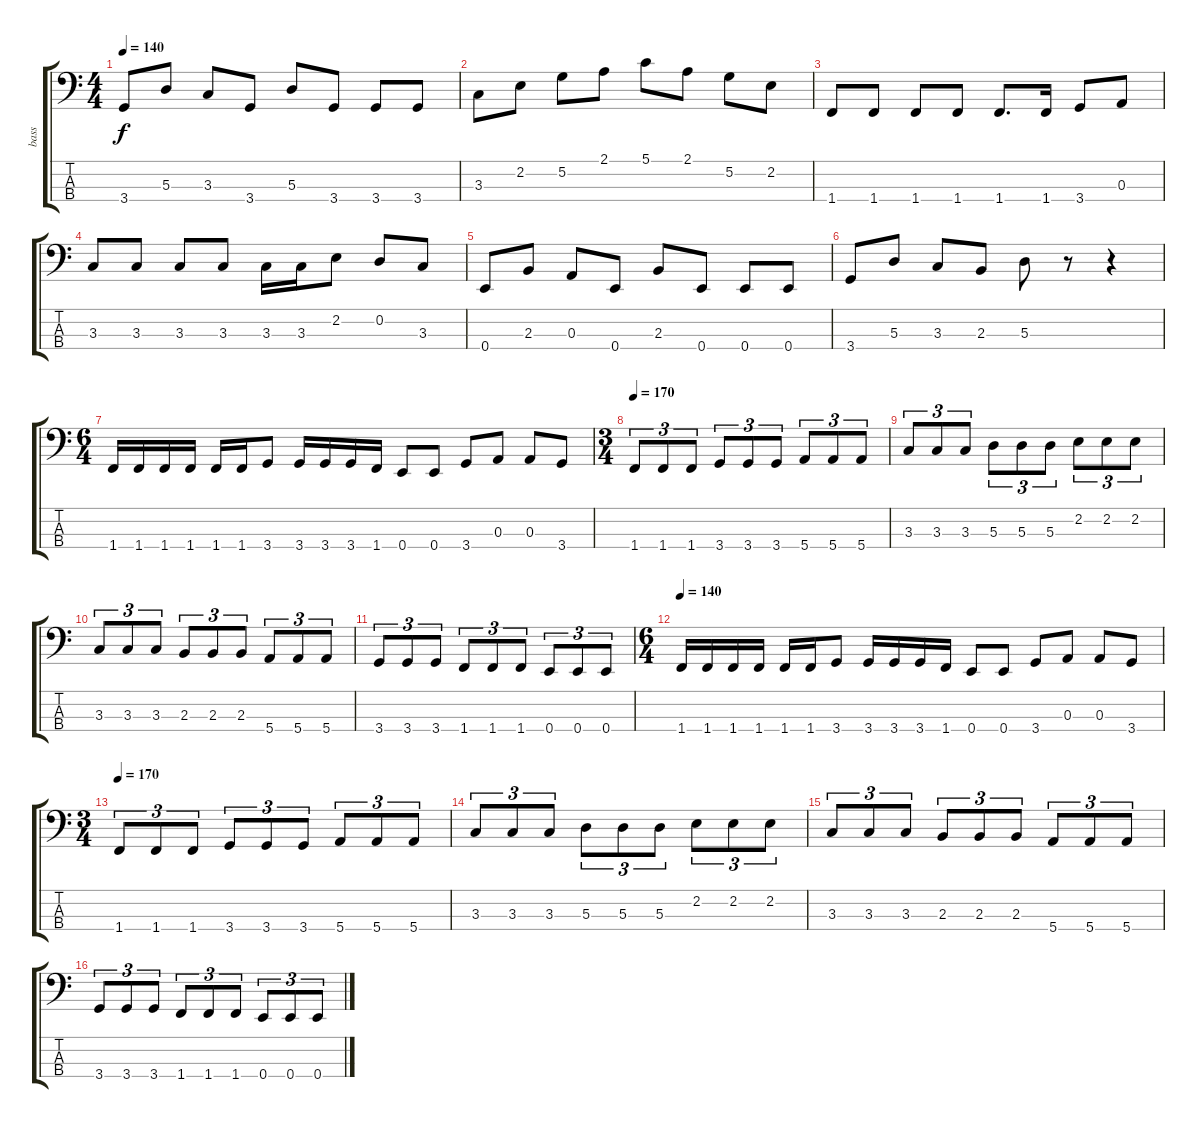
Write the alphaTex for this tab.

\track ("bass" "bass") {instrument electricbassfinger}
\staff {score tabs}
\tuning (G2 D2 A1 E1) {hide}
\ts (4 4)
\tempo 140
\clef f4
\ks c
3.4.8{dy f} 5.3.8 3.3.8 3.4.8 5.3.8 3.4.8 3.4.8 3.4.8 |
3.3.8 2.2.8 5.2.8 2.1.8 5.1.8 2.1.8 5.2.8 2.2.8 |
1.4.8 1.4.8 1.4.8 1.4.8 1.4.8{d} 1.4.16 3.4.8 0.3.8 |
3.3.8 3.3.8 3.3.8 3.3.8 3.3.16 3.3.16 2.2.8 0.2.8 3.3.8 |
0.4.8 2.3.8 0.3.8 0.4.8 2.3.8 0.4.8 0.4.8 0.4.8 |
3.4.8 5.3.8 3.3.8 2.3.8 5.3.8 r.8 r.4 |
\ts (6 4)
1.4.16 1.4.16 1.4.16 1.4.16 1.4.16 1.4.16 3.4.8 3.4.16 3.4.16 3.4.16 1.4.16 0.4.8 0.4.8 3.4.8 0.3.8 0.3.8 3.4.8 |
\ts (3 4)
\tempo 170
1.4.8{tu (3 2)} 1.4.8{tu (3 2)} 1.4.8{tu (3 2)} 3.4.8{tu (3 2)} 3.4.8{tu (3 2)} 3.4.8{tu (3 2)} 5.4.8{tu (3 2)} 5.4.8{tu (3 2)} 5.4.8{tu (3 2)} |
3.3.8{tu (3 2)} 3.3.8{tu (3 2)} 3.3.8{tu (3 2)} 5.3.8{tu (3 2)} 5.3.8{tu (3 2)} 5.3.8{tu (3 2)} 2.2.8{tu (3 2)} 2.2.8{tu (3 2)} 2.2.8{tu (3 2)} |
3.3.8{tu (3 2)} 3.3.8{tu (3 2)} 3.3.8{tu (3 2)} 2.3.8{tu (3 2)} 2.3.8{tu (3 2)} 2.3.8{tu (3 2)} 5.4.8{tu (3 2)} 5.4.8{tu (3 2)} 5.4.8{tu (3 2)} |
3.4.8{tu (3 2)} 3.4.8{tu (3 2)} 3.4.8{tu (3 2)} 1.4.8{tu (3 2)} 1.4.8{tu (3 2)} 1.4.8{tu (3 2)} 0.4.8{tu (3 2)} 0.4.8{tu (3 2)} 0.4.8{tu (3 2)} |
\ts (6 4)
\tempo 140
1.4.16 1.4.16 1.4.16 1.4.16 1.4.16 1.4.16 3.4.8 3.4.16 3.4.16 3.4.16 1.4.16 0.4.8 0.4.8 3.4.8 0.3.8 0.3.8 3.4.8 |
\ts (3 4)
\tempo 170
1.4.8{tu (3 2)} 1.4.8{tu (3 2)} 1.4.8{tu (3 2)} 3.4.8{tu (3 2)} 3.4.8{tu (3 2)} 3.4.8{tu (3 2)} 5.4.8{tu (3 2)} 5.4.8{tu (3 2)} 5.4.8{tu (3 2)} |
3.3.8{tu (3 2)} 3.3.8{tu (3 2)} 3.3.8{tu (3 2)} 5.3.8{tu (3 2)} 5.3.8{tu (3 2)} 5.3.8{tu (3 2)} 2.2.8{tu (3 2)} 2.2.8{tu (3 2)} 2.2.8{tu (3 2)} |
3.3.8{tu (3 2)} 3.3.8{tu (3 2)} 3.3.8{tu (3 2)} 2.3.8{tu (3 2)} 2.3.8{tu (3 2)} 2.3.8{tu (3 2)} 5.4.8{tu (3 2)} 5.4.8{tu (3 2)} 5.4.8{tu (3 2)} |
3.4.8{tu (3 2)} 3.4.8{tu (3 2)} 3.4.8{tu (3 2)} 1.4.8{tu (3 2)} 1.4.8{tu (3 2)} 1.4.8{tu (3 2)} 0.4.8{tu (3 2)} 0.4.8{tu (3 2)} 0.4.8{tu (3 2)}
